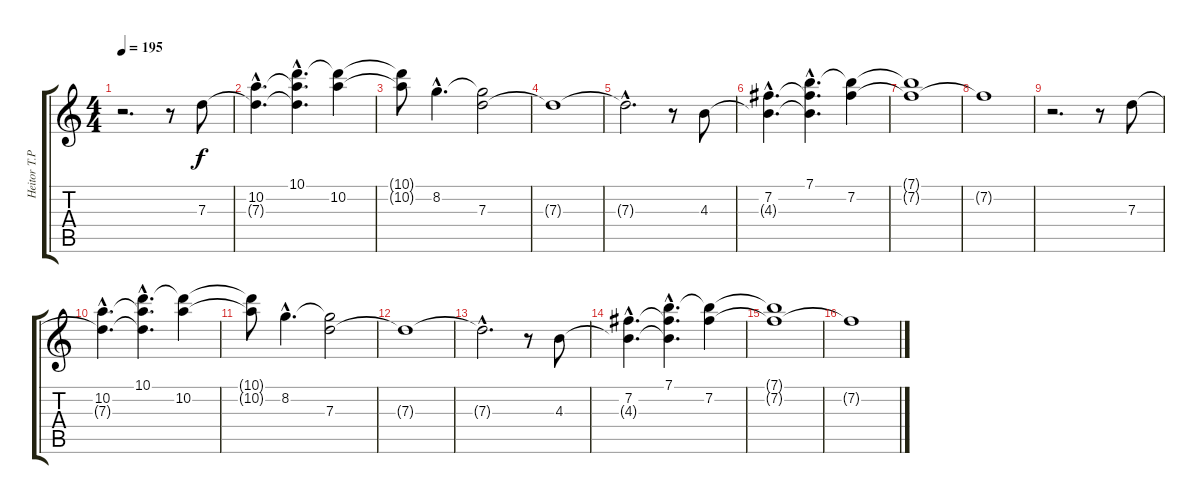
\track ("Heitor T.P.(Lead Guitar)" "Heitor T.P") {instrument electricguitarjazz}
\staff {score tabs}
\tuning (E4 B3 G3 D3 A2 E2) {hide}
\ts (4 4)
\tempo 195
\clef g2
\ks c
r.2{d dy f} r.8 7.3.8 |
(10.2{hac} 7.3{hac t}).4{d} (10.1{hac} 10.2{hac t} 7.3{hac t}).4{d} (10.1{t} 10.2).4 |
(10.1{t} 10.2{t}).8 8.2{hac}.4{d} (8.2{t} 7.3).2 |
7.3{t}.1 |
7.3{hac t}.2{d} r.8 4.3.8 |
(7.2{hac} 4.3{hac t}).4{d} (7.1{hac} 7.2{hac t} 4.3{hac t}).4{d} (7.1{t} 7.2).4 |
(7.1{t} 7.2{t}).1 |
7.2{t}.1 |
r.2{d} r.8 7.3.8 |
(10.2{hac} 7.3{hac t}).4{d} (10.1{hac} 10.2{hac t} 7.3{hac t}).4{d} (10.1{t} 10.2).4 |
(10.1{t} 10.2{t}).8 8.2{hac}.4{d} (8.2{t} 7.3).2 |
7.3{t}.1 |
7.3{hac t}.2{d} r.8 4.3.8 |
(7.2{hac} 4.3{hac t}).4{d} (7.1{hac} 7.2{hac t} 4.3{hac t}).4{d} (7.1{t} 7.2).4 |
(7.1{t} 7.2{t}).1 |
7.2{t}.1
